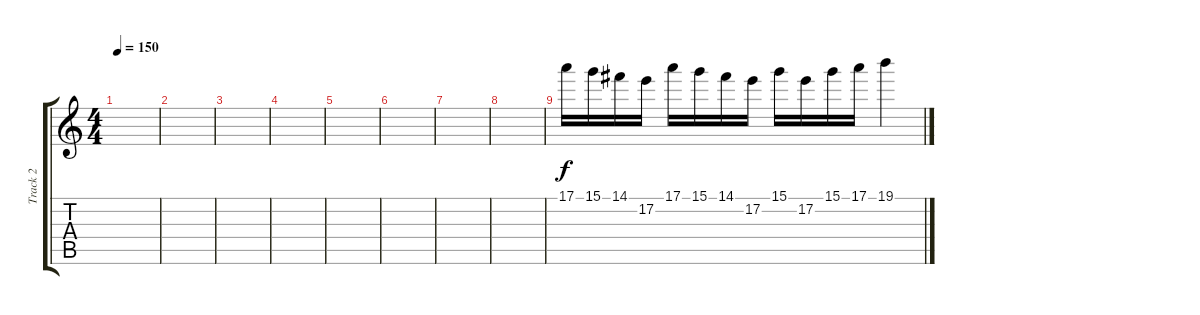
\track ("Track 2" "Track 2") {instrument overdrivenguitar}
\staff {score tabs}
\tuning (E4 B3 G3 D3 A2 E2) {hide}
\ts (4 4)
\tempo 150
\clef g2
\ks c
|
|
|
|
|
|
|
|
17.1.16 15.1.16 14.1.16 17.2.16 17.1.16 15.1.16 14.1.16 17.2.16 15.1.16 17.2.16 15.1.16 17.1.16 19.1.4
